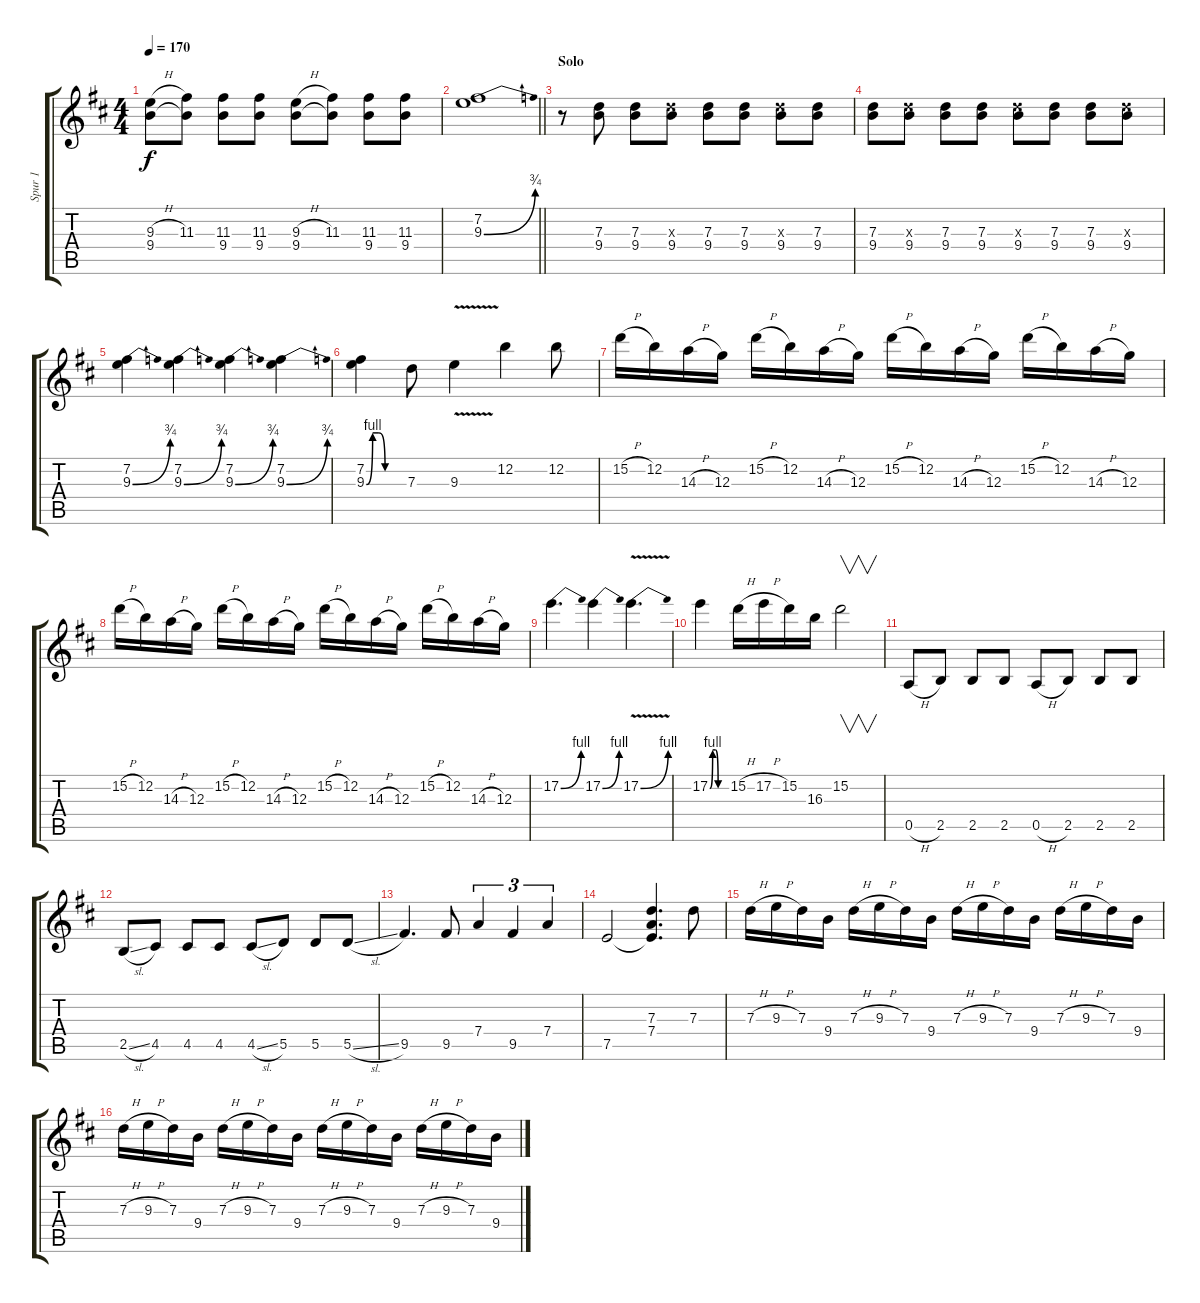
\track ("Spur 1" "Spur 1") {instrument distortionguitar}
\staff {score tabs}
\tuning (E4 B3 G3 D3 A2 E2) {hide}
\ts (4 4)
\tempo 170
\clef g2
\ks d
(9.3{h} 9.4).8{dy f} (11.3 9.4{t}).8 (11.3 9.4).8 (11.3 9.4).8 (9.3{h} 9.4).8 (11.3 9.4{t}).8 (11.3 9.4).8 (11.3 9.4).8 |
\barLineRight lightlight
(7.2 9.3{be (bend 0 0 60 3)}).1 |
\section ("" "Solo")
r.8 (7.3 9.4).8 (7.3 9.4).8 (7.3{x} 9.4).8 (7.3 9.4).8 (7.3 9.4).8 (7.3{x} 9.4).8 (7.3 9.4).8 |
(7.3 9.4).8 (7.3{x} 9.4).8 (7.3 9.4).8 (7.3 9.4).8 (7.3{x} 9.4).8 (7.3 9.4).8 (7.3 9.4).8 (7.3{x} 9.4).8 |
(7.2 9.3{be (bend 0 0 60 3)}).4 (7.2 9.3{be (bend 0 0 60 3)}).4 (7.2 9.3{be (bend 0 0 60 3)}).4 (7.2 9.3{be (bend 0 0 60 3)}).4 |
(7.2 9.3{be (custom 0 0 10 4 20 4 30 0 60 0)}).4 7.3.8 9.3{v}.4 12.2.4 12.2.8 |
15.2{h}.16 12.2.16 14.3{h}.16 12.3.16 15.2{h}.16 12.2.16 14.3{h}.16 12.3.16 15.2{h}.16 12.2.16 14.3{h}.16 12.3.16 15.2{h}.16 12.2.16 14.3{h}.16 12.3.16 |
15.2{h}.16 12.2.16 14.3{h}.16 12.3.16 15.2{h}.16 12.2.16 14.3{h}.16 12.3.16 15.2{h}.16 12.2.16 14.3{h}.16 12.3.16 15.2{h}.16 12.2.16 14.3{h}.16 12.3.16 |
17.2{be (bend 0 0 60 4)}.4{d} 17.2{be (bend 0 0 60 4)}.4 17.2{be (bend 0 0 60 4) v}.4{d} |
17.2{be (custom 0 0 10 4 20 4 30 0 60 0)}.4 15.2{h}.16 17.2{h}.16 15.2.16 16.3.16 15.2.2{v} |
0.5{h}.8 2.5.8 2.5.8 2.5.8 0.5{h}.8 2.5.8 2.5.8 2.5.8 |
2.5{sl}.8 4.5.8 4.5.8 4.5.8 4.5{sl}.8 5.5.8 5.5.8 5.5{sl}.8 |
9.5.4{d} 9.5.8 7.4.4{tu (3 2)} 9.5.4{tu (3 2)} 7.4.4{tu (3 2)} |
7.5.2 (7.3 7.4 7.5{t}).4{d} 7.3.8 |
7.3{h}.16 9.3{h}.16 7.3.16 9.4.16 7.3{h}.16 9.3{h}.16 7.3.16 9.4.16 7.3{h}.16 9.3{h}.16 7.3.16 9.4.16 7.3{h}.16 9.3{h}.16 7.3.16 9.4.16 |
7.3{h}.16 9.3{h}.16 7.3.16 9.4.16 7.3{h}.16 9.3{h}.16 7.3.16 9.4.16 7.3{h}.16 9.3{h}.16 7.3.16 9.4.16 7.3{h}.16 9.3{h}.16 7.3.16 9.4.16
